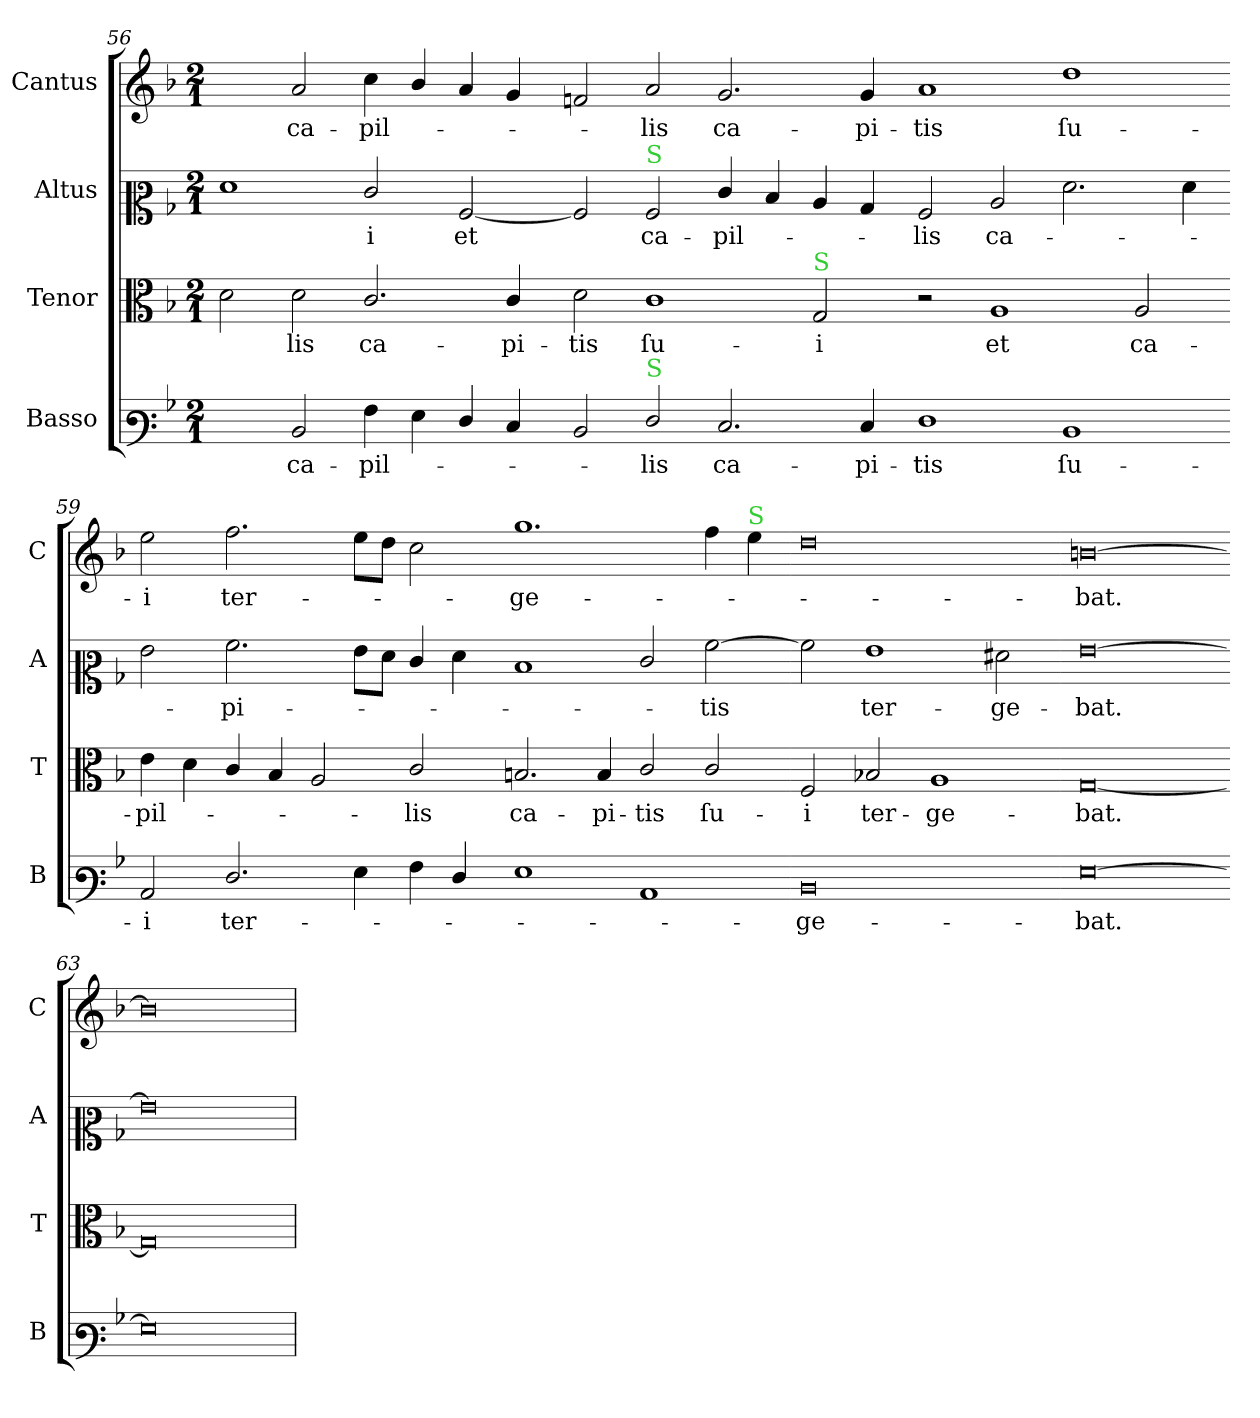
**kern	**text	**kern	**text	**kern	**text	**kern	**text
*part4	*part4	*part3	*part3	*part2	*part2	*part1	*part1
*staff4	*staff4	*staff3	*staff3	*staff2	*staff2	*staff1	*staff1
*I"Basso	*	*I"Tenor	*	*I"Altus	*	*I"Cantus	*
*I'B	*	*I'T	*	*I'A	*	*I'C	*
*clefF3	*	*clefC3	*	*clefC2	*	*clefG2	*
*k[b-]	*	*k[b-]	*	*k[b-]	*	*k[b-]	*
*M2/1	*	*M2/1	*	*M2/1	*	*M2/1	*
=56	=56	=56	=56	=56	=56	=56	=56
2ryy	.	2d\	.	1f	.	2ryy	.
2D/	ca-	2d\	-lis	.	.	2a/	ca-
4A\	-pil-	2.c/	ca-	2e/	-i	4cc\	-pil-
4G\	.	.	.	.	.	4b-/	.
!	!	!	!	!	!LO:LY:i	!	!
4F/	.	.	.	[2A/	et	4a/	.
4E/	.	4c/	-pi-	.	.	4g/	.
=57-	=57-	=57-	=57-	=57-	=57-	=57-	=57-
2D/	.	2d\	-tis	2A/]	.	2fn/	.
!	!	!	!	!LO:TX:a:color=limegreen:t=S	!	!	!
!LO:TX:a:color=limegreen:t=S	!	!	!	!	!	!	!
!	!	!	!	!	!LO:LY:i	!	!
2F/	-lis	1c	ſu-	2A/	ca-	2a/	-lis
!	!	!	!	!	!LO:LY:i	!	!
2.E/	ca-	.	.	4e/	-pil-	2.g/	ca-
.	.	.	.	4d/	.	.	.
!	!	!LO:TX:a:color=limegreen:t=S	!	!	!	!	!
.	.	2G/	-i	4c/	.	.	.
4E/	-pi-	.	.	4B-/	.	4g/	-pi-
=58-	=58-	=58-	=58-	=58-	=58-	=58-	=58-
!	!	!	!	!	!LO:LY:i	!	!
1F	-tis	2r	.	2A/	-lis	1a	-tis
!	!	!	!	!	!LO:LY:i	!	!
.	.	1A	et	2c/	ca-	.	.
1D	ſu-	.	.	2.f\	.	1dd	ſu-
.	.	2A/	ca-	.	.	.	.
.	.	.	.	4f\	.	.	.
=59-	=59-	=59-	=59-	=59-	=59-	=59-	=59-
2C/	-i	4e\	-pil-	2g\	.	2ee\	-i
.	.	4d\	.	.	.	.	.
!	!	!	!	!	!LO:LY:i	!	!
2.F/	ter-	4c/	.	2.a\	-pi-	2.ff\	ter-
.	.	4B-/	.	.	.	.	.
.	.	2A/	.	.	.	.	.
4G\	.	.	.	8g\L	.	8ee\L	.
.	.	.	.	8f\J	.	8dd\J	.
4A\	.	2c/	-lis	4e/	.	2cc\	.
4F/	.	.	.	4f\	.	.	.
=60-	=60-	=60-	=60-	=60-	=60-	=60-	=60-
1G	.	2.Bn/	ca-	1d	.	1.gg	-ge-
.	.	4B/	-pi-	.	.	.	.
1C	.	2c/	-tis	2e/	.	.	.
!	!	!	!	!	!LO:LY:i	!	!
.	.	2c/	ſu-	[2a\	-tis	4ff\	.
!	!	!	!	!	!	!LO:TX:a:color=limegreen:t=S	!
.	.	.	.	.	.	4ee\	.
=61-	=61-	=61-	=61-	=61-	=61-	=61-	=61-
0D	-ge-	2F/	-i	2a\]	.	0dd	.
.	.	2B-X/	ter-	1g	ter-	.	.
.	.	1A	-ge-	.	.	.	.
.	.	.	.	2f#X\	-ge-	.	.
=62-	=62-	=62-	=62-	=62-	=62-	=62-	=62-
[0G	-bat.	[0G	-bat.	[0g	-bat.	[0bn	-bat.
=63-	=63-	=63-	=63-	=63-	=63-	=63-	=63-
0G]	.	0G]	.	0g]	.	0b]	.
=	=	=	=	=	=	=	=
*-	*-	*-	*-	*-	*-	*-	*-
